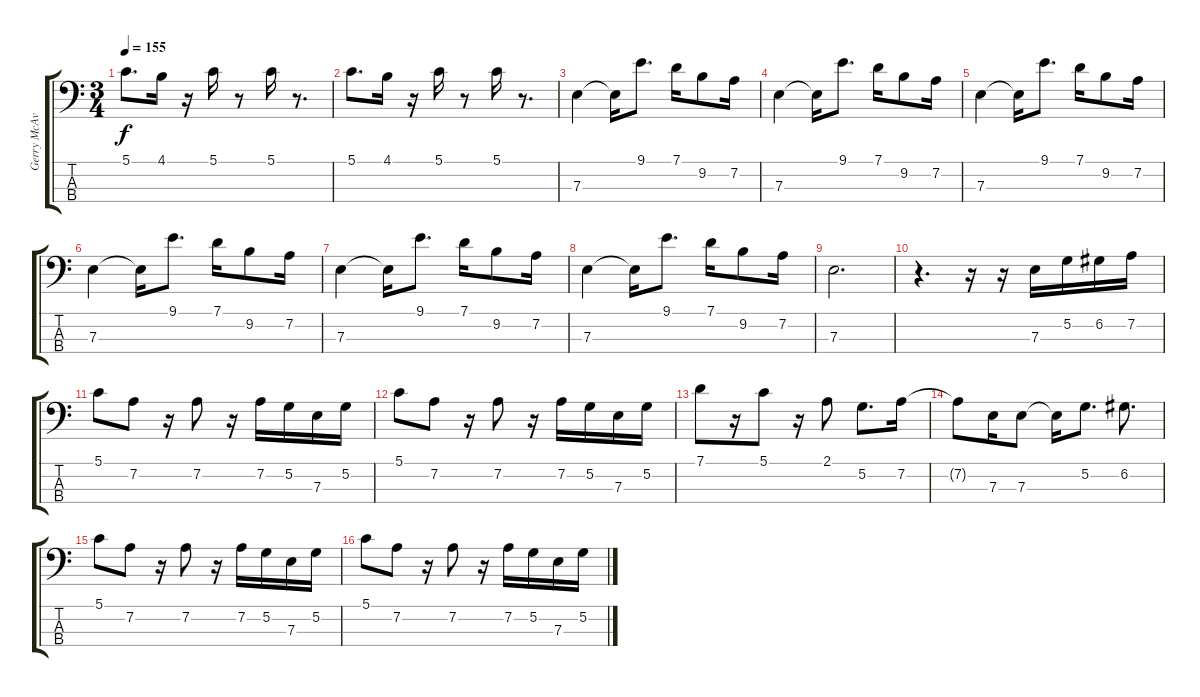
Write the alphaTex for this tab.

\track ("Gerry McAvoy" "Gerry McAv") {instrument electricbasspick}
\staff {score tabs}
\tuning (G2 D2 A1 E1) {hide}
\ts (3 4)
\tempo 155
\clef f4
\ks c
5.1.8{d dy f} 4.1.16 r.16 5.1.16 r.8 5.1.16 r.8{d} |
5.1.8{d} 4.1.16 r.16 5.1.16 r.8 5.1.16 r.8{d} |
7.3.4 7.3{t}.16 9.1.8{d} 7.1.16 9.2.8 7.2.16 |
7.3.4 7.3{t}.16 9.1.8{d} 7.1.16 9.2.8 7.2.16 |
7.3.4 7.3{t}.16 9.1.8{d} 7.1.16 9.2.8 7.2.16 |
7.3.4 7.3{t}.16 9.1.8{d} 7.1.16 9.2.8 7.2.16 |
7.3.4 7.3{t}.16 9.1.8{d} 7.1.16 9.2.8 7.2.16 |
7.3.4 7.3{t}.16 9.1.8{d} 7.1.16 9.2.8 7.2.16 |
7.3.2{d} |
r.4{d} r.16 r.16 7.3.16 5.2.16 6.2.16 7.2.16 |
5.1.8 7.2.8 r.16 7.2.8 r.16 7.2.16 5.2.16 7.3.16 5.2.16 |
5.1.8 7.2.8 r.16 7.2.8 r.16 7.2.16 5.2.16 7.3.16 5.2.16 |
7.1.8 r.16 5.1.8 r.16 2.1.8 5.2.8{d} 7.2.16 |
7.2{t}.8 7.3.16 7.3.8 7.3{t}.16 5.2.8{d} 6.2.8{d} |
5.1.8 7.2.8 r.16 7.2.8 r.16 7.2.16 5.2.16 7.3.16 5.2.16 |
5.1.8 7.2.8 r.16 7.2.8 r.16 7.2.16 5.2.16 7.3.16 5.2.16
